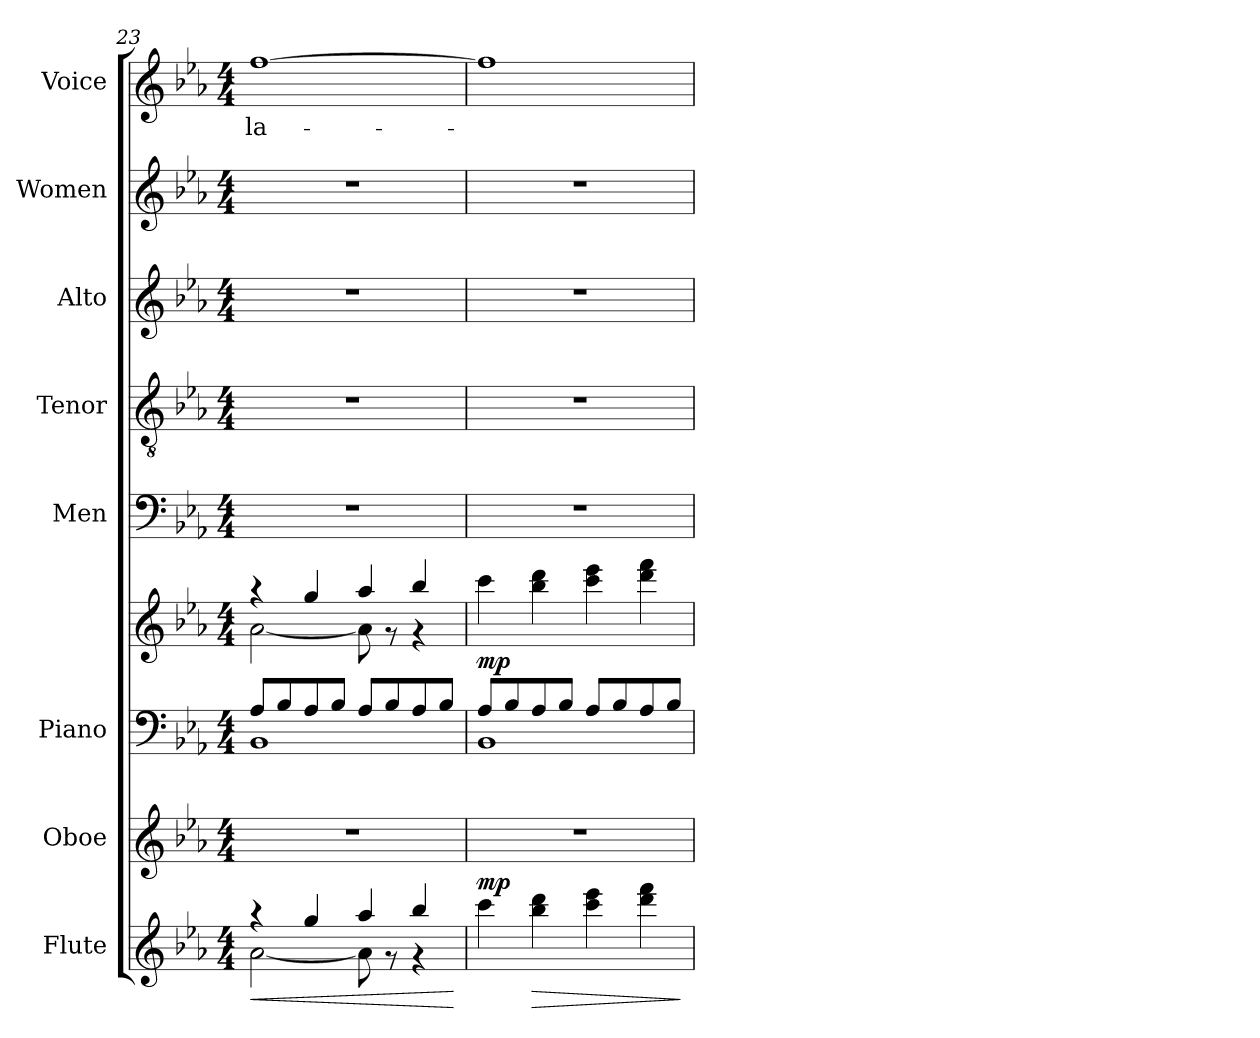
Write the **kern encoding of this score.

**kern	**dynam	**kern	**kern	**kern	**dynam	**kern	**kern	**kern	**kern	**kern	**text
*part8	*part8	*part7	*part6	*part6	*part6	*part5	*part4	*part3	*part2	*part1	*part1
*staff9	*staff9	*staff8	*staff7	*staff6	*staff6/7	*staff5	*staff4	*staff3	*staff2	*staff1	*staff1
*I"Flute	*	*I"Oboe	*I"Piano	*	*	*I"Men	*I"Tenor	*I"Alto	*I"Women	*I"Voice	*
*I'Fl	*	*I'Ob	*I'Pno.	*	*	*I'M.	*I'T.	*I'A.	*I'W.	*I'Vo.	*
*clefG2	*	*clefG2	*clefF4	*clefG2	*	*clefF4	*clefGv2	*clefG2	*clefG2	*clefG2	*
*k[b-e-a-]	*	*k[b-e-a-]	*k[b-e-a-]	*k[b-e-a-]	*	*k[b-e-a-]	*k[b-e-a-]	*k[b-e-a-]	*k[b-e-a-]	*k[b-e-a-]	*
*M4/4	*	*M4/4	*M4/4	*M4/4	*	*M4/4	*M4/4	*M4/4	*M4/4	*M4/4	*
=23	=23	=23	=23	=23	=23	=23	=23	=23	=23	=23	=23
!	!LO:HP:b	!	!	!	!	!	!	!	!	!	!LO:LY:b
*^	*	*	*^	*^	*	*	*	*	*	*	*
4r	[2a-\	<	1r	8A-/L	1BB-	4r	[2a-\	.	1r	1r	1r	1r	[1ff	la-
.	.	.	.	8B-/	.	.	.	.	.	.	.	.	.	.
4gg/	.	.	.	8A-/	.	4gg/	.	.	.	.	.	.	.	.
.	.	.	.	8B-/J	.	.	.	.	.	.	.	.	.	.
4aa-/	8a-\]	.	.	8A-/L	.	4aa-/	8a-\]	.	.	.	.	.	.	.
.	8r	.	.	8B-/	.	.	8r	.	.	.	.	.	.	.
4bb-/	4r	.	.	8A-/	.	4bb-/	4r	.	.	.	.	.	.	.
.	.	.	.	8B-/J	.	.	.	.	.	.	.	.	.	.
*	*	*	*	*v	*v	*	*	*	*	*	*	*	*	*
*v	*v	*	*	*	*v	*v	*	*	*	*	*	*	*
.	[	.	.	.	.	.	.	.	.	.	.
!!LO:PB:g=z
=24	=24	=24	=24	=24	=24	=24	=24	=24	=24	=24	=24
*	*	*	*^	*	*	*	*	*	*	*	*
!	!LO:DY:a	!	!	!	!	!LO:DY:a=2	!	!	!	!	!	!
4ccc	mp	1r	8A-/L	1BB-	4ccc\	mp	1r	1r	1r	1r	1ff]	.
.	.	.	8B-/	.	.	.	.	.	.	.	.	.
!	!LO:HP:b	!	!	!	!	!	!	!	!	!	!	!
4bb- 4ddd	>	.	8A-/	.	4bb-\ 4ddd\	.	.	.	.	.	.	.
.	.	.	8B-/J	.	.	.	.	.	.	.	.	.
4ccc 4eee-	.	.	8A-/L	.	4ccc\ 4eee-\	.	.	.	.	.	.	.
.	.	.	8B-/	.	.	.	.	.	.	.	.	.
4ddd 4fff	.	.	8A-/	.	4ddd\ 4fff\	.	.	.	.	.	.	.
.	.	.	8B-/J	.	.	.	.	.	.	.	.	.
*	*	*	*v	*v	*	*	*	*	*	*	*	*
.	]	.	.	.	.	.	.	.	.	.	.
=	=	=	=	=	=	=	=	=	=	=	=
*-	*-	*-	*-	*-	*-	*-	*-	*-	*-	*-	*-
